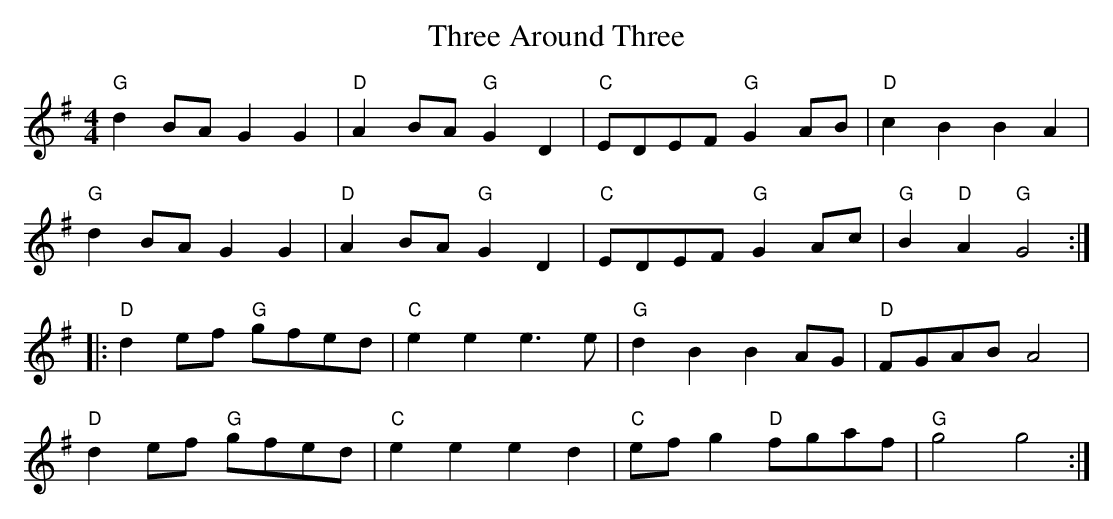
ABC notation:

X:1
T:Three Around Three
M:4/4
L:1/8
K:G
"G" d2BA G2G2 | "D" A2BA "G" G2D2 | "C" EDEF "G" G2AB | "D" c2B2 B2A2 |
"G" d2BA G2G2 | "D" A2BA "G" G2D2 | "C" EDEF "G" G2Ac | "G" B2 "D" A2 "G" G4 :|
|: "D" d2 ef "G" gfed | "C" e2e2 e2>e2 | "G" d2B2B2AG | "D" FGAB A4 |
   "D" d2ef "G" gfed | "C" e2e2e2d2 | "C" ef g2 "D" fgaf | "G" g4 g4 :|
